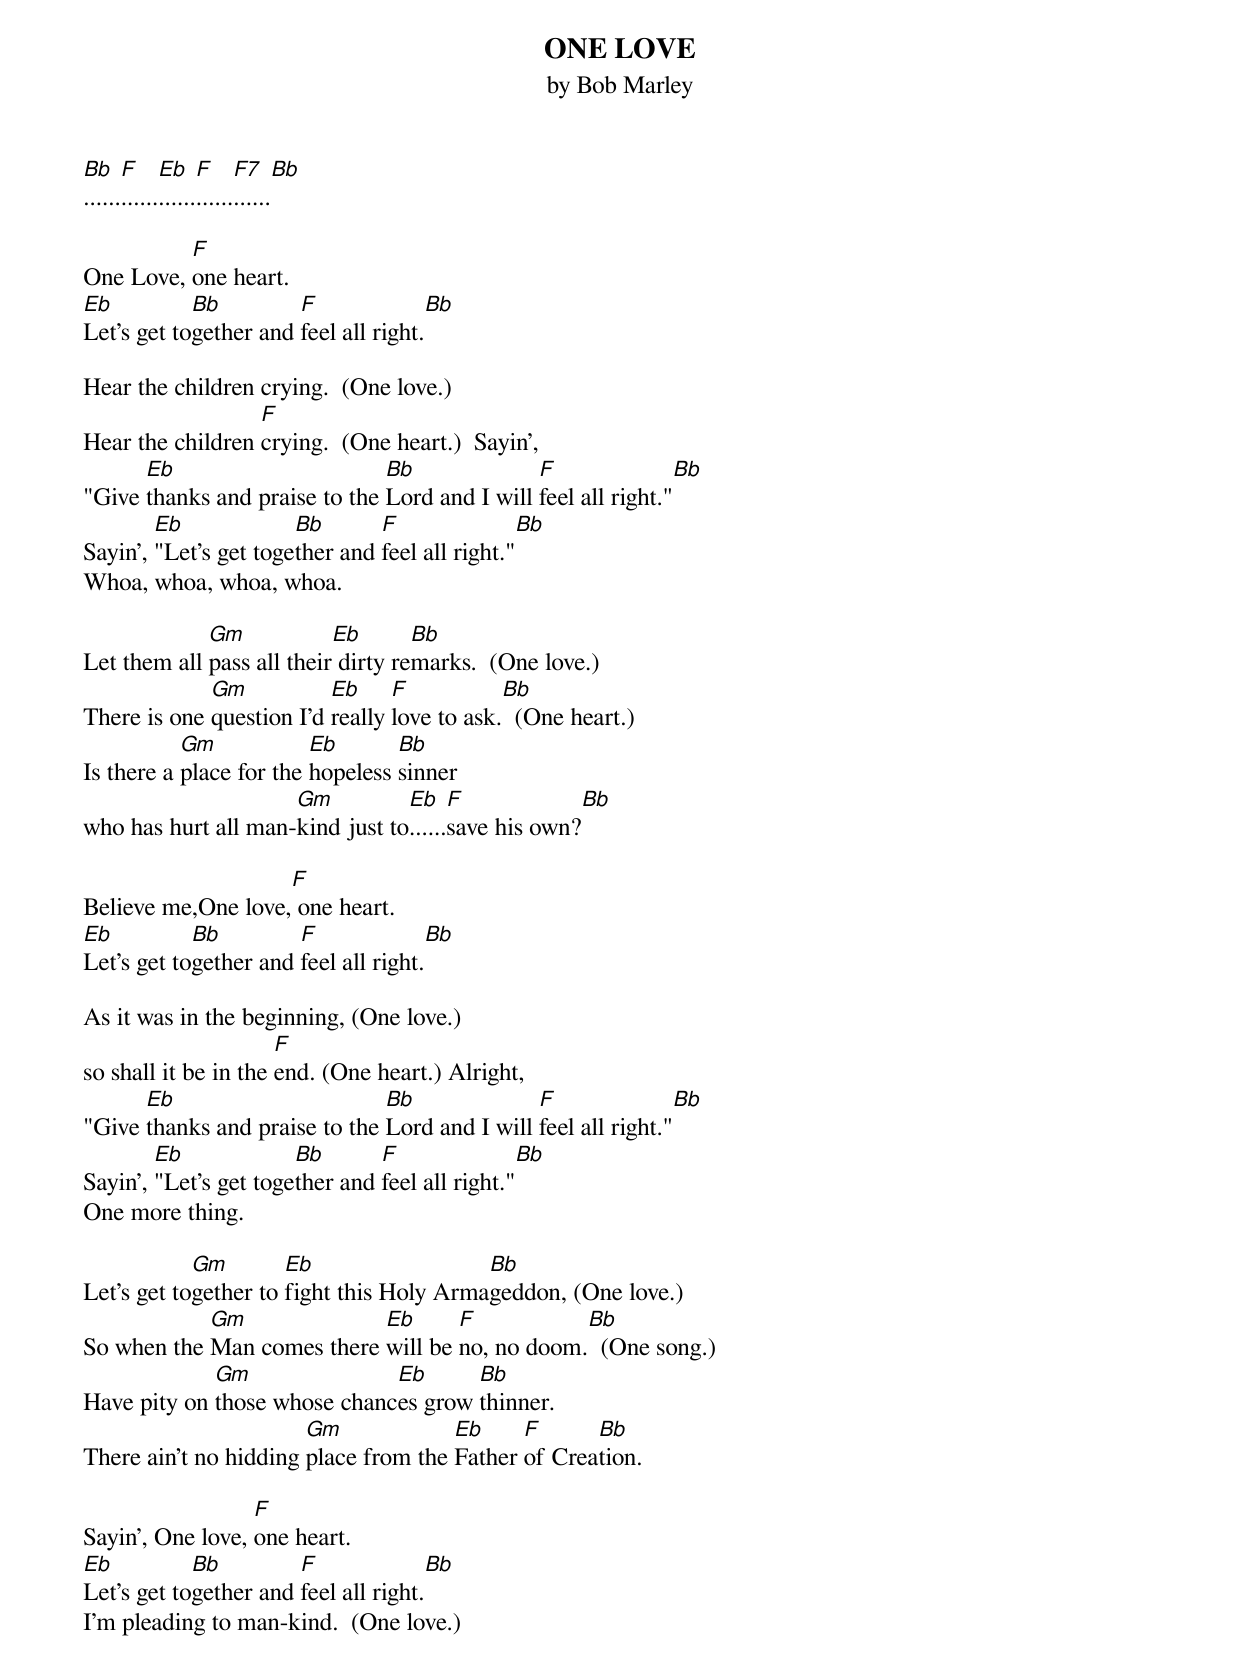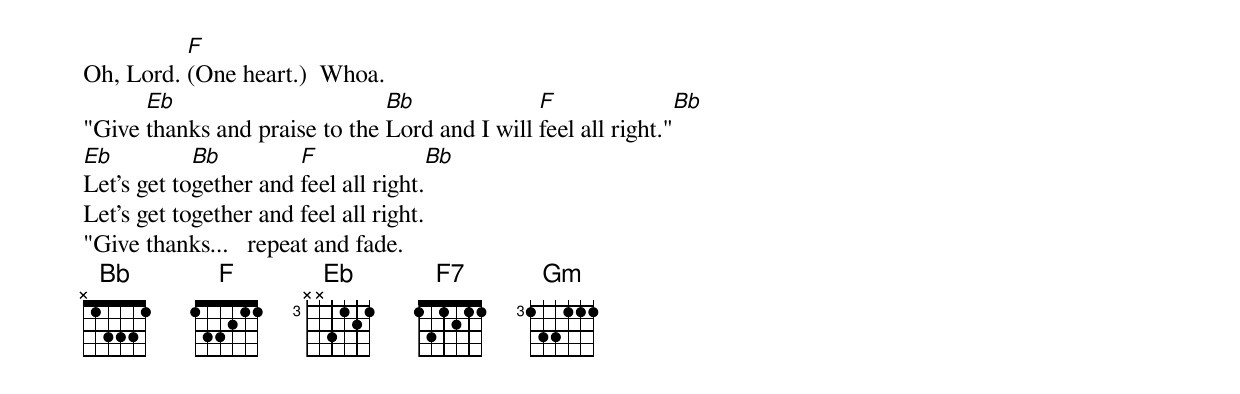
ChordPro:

{title:ONE LOVE}
{st:by Bob Marley}
[Bb]......[F]......[Eb]......[F]......[F7]......[Bb]

One Love, [F]one heart.
[Eb]Let's get to[Bb]gether and [F]feel all right.[Bb]

Hear the children crying.  (One love.)
Hear the children [F]crying.  (One heart.)  Sayin',
"Give [Eb]thanks and praise to the [Bb]Lord and I will [F]feel all right."[Bb]
Sayin', [Eb]"Let's get toge[Bb]ther and [F]feel all right."[Bb]
Whoa, whoa, whoa, whoa.

Let them all [Gm]pass all their[Eb] dirty re[Bb]marks.  (One love.)
There is one [Gm]question I'd [Eb]really [F]love to ask.[Bb]  (One heart.)
Is there a [Gm]place for the [Eb]hopeless [Bb]sinner
who has hurt all man-[Gm]kind just to[Eb]......[F]save his own?[Bb]

Believe me,One love,[F] one heart.
[Eb]Let's get to[Bb]gether and [F]feel all right.[Bb]

As it was in the beginning, (One love.)
so shall it be in the [F]end. (One heart.) Alright,
"Give [Eb]thanks and praise to the [Bb]Lord and I will [F]feel all right."[Bb]
Sayin', [Eb]"Let's get toge[Bb]ther and [F]feel all right."[Bb]
One more thing.

Let's get to[Gm]gether to [Eb]fight this Holy Arma[Bb]geddon, (One love.)
So when the [Gm]Man comes there [Eb]will be [F]no, no doom.[Bb]  (One song.)
Have pity on [Gm]those whose chanc[Eb]es grow [Bb]thinner.
There ain't no hidding [Gm]place from the [Eb]Father [F]of Crea[Bb]tion.

Sayin', One love, [F]one heart.
[Eb]Let's get to[Bb]gether and [F]feel all right.[Bb]
I'm pleading to man-kind.  (One love.)
Oh, Lord. [F](One heart.)  Whoa.
"Give [Eb]thanks and praise to the [Bb]Lord and I will [F]feel all right."[Bb]
[Eb]Let's get to[Bb]gether and [F]feel all right.[Bb]
Let's get together and feel all right.
"Give thanks...   repeat and fade.
